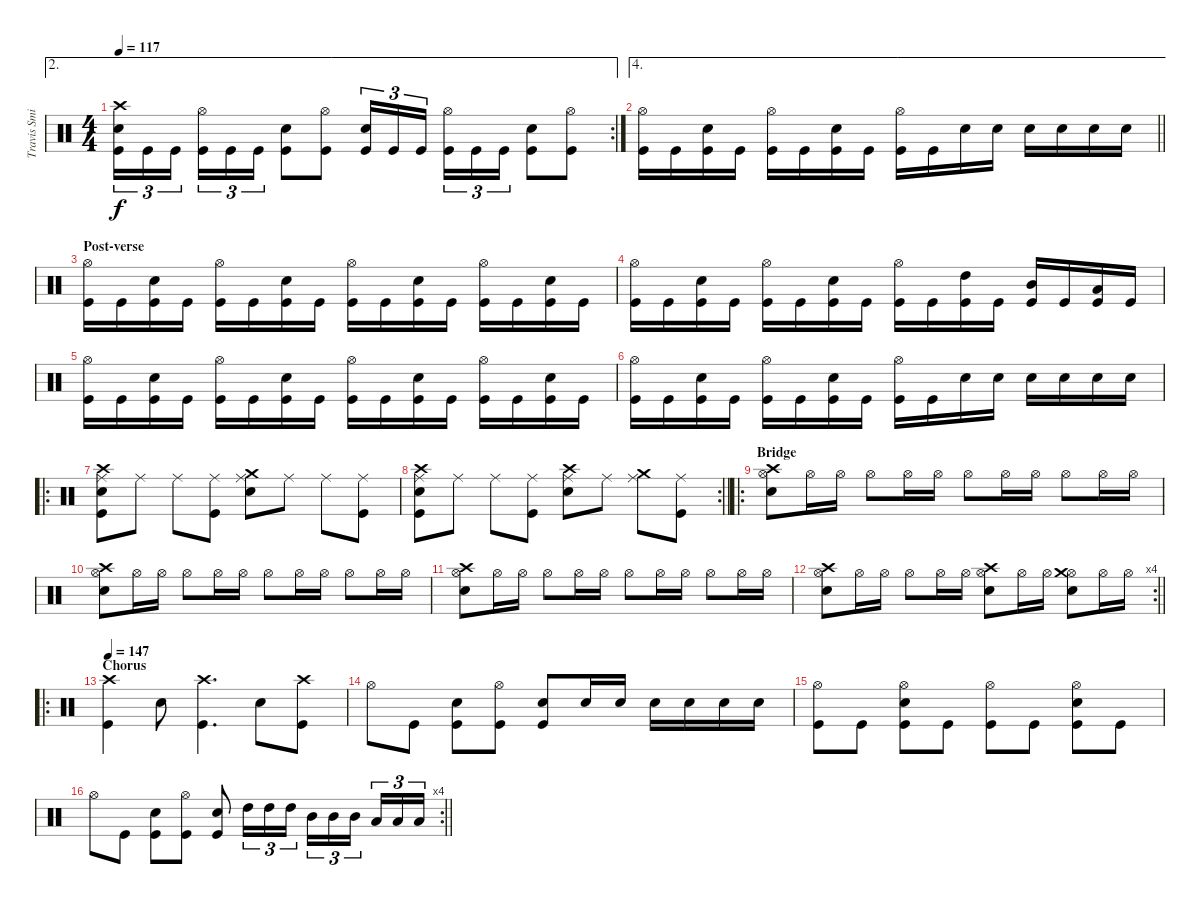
\track ("Travis Smith" "Travis Smi") {instrument percussion}
\staff {score}
\articulation defaults
\ae 2
\rc 2
\ts (4 4)
\tempo 117
\clef neutral
\ks c
("Crash high (hit)" "Kick (hit)" "Snare (hit) 2").16{tu (3 2) dy f} "Kick (hit)".16{tu (3 2)} "Kick (hit)".16{tu (3 2) beam splitsecondary} ("Kick (hit)" "Hi-Hat (open)").16{tu (3 2)} "Kick (hit)".16{tu (3 2)} "Kick (hit)".16{tu (3 2)} ("Kick (hit)" "Snare (hit) 2").8 ("Kick (hit)" "Hi-Hat (open)").8 ("Kick (hit)" "Snare (hit) 2").16{tu (3 2)} "Kick (hit)".16{tu (3 2)} "Kick (hit)".16{tu (3 2) beam splitsecondary} ("Kick (hit)" "Hi-Hat (open)").16{tu (3 2)} "Kick (hit)".16{tu (3 2)} "Kick (hit)".16{tu (3 2)} ("Kick (hit)" "Snare (hit) 2").8 ("Kick (hit)" "Hi-Hat (open)").8 |
\ae 4
\barLineRight lightlight
("Kick (hit)" "Hi-Hat (open)").16 "Kick (hit)".16 ("Kick (hit)" "Snare (hit) 2").16 "Kick (hit)".16 ("Kick (hit)" "Hi-Hat (open)").16 "Kick (hit)".16 ("Kick (hit)" "Snare (hit) 2").16 "Kick (hit)".16 ("Kick (hit)" "Hi-Hat (open)").16 "Kick (hit)".16 "Snare (hit) 2".16 "Snare (hit) 2".16 "Snare (hit) 2".16 "Snare (hit) 2".16 "Snare (hit) 2".16 "Snare (hit) 2".16 |
\section ("" "Post-verse")
("Kick (hit)" "Hi-Hat (open)").16 "Kick (hit)".16 ("Kick (hit)" "Snare (hit) 2").16 "Kick (hit)".16 ("Kick (hit)" "Hi-Hat (open)").16 "Kick (hit)".16 ("Kick (hit)" "Snare (hit) 2").16 "Kick (hit)".16 ("Kick (hit)" "Hi-Hat (open)").16 "Kick (hit)".16 ("Kick (hit)" "Snare (hit) 2").16 "Kick (hit)".16 ("Kick (hit)" "Hi-Hat (open)").16 "Kick (hit)".16 ("Kick (hit)" "Snare (hit) 2").16 "Kick (hit)".16 |
("Kick (hit)" "Hi-Hat (open)").16 "Kick (hit)".16 ("Kick (hit)" "Snare (hit) 2").16 "Kick (hit)".16 ("Kick (hit)" "Hi-Hat (open)").16 "Kick (hit)".16 ("Kick (hit)" "Snare (hit) 2").16 "Kick (hit)".16 ("Kick (hit)" "Hi-Hat (open)").16 "Kick (hit)".16 ("High Tom (hit)" "Kick (hit)").16 "Kick (hit)".16 ("Mid Tom (hit)" "Kick (hit)").16 "Kick (hit)".16 ("Low Tom (hit)" "Kick (hit)").16 "Kick (hit)".16 |
("Kick (hit)" "Hi-Hat (open)").16 "Kick (hit)".16 ("Kick (hit)" "Snare (hit) 2").16 "Kick (hit)".16 ("Kick (hit)" "Hi-Hat (open)").16 "Kick (hit)".16 ("Kick (hit)" "Snare (hit) 2").16 "Kick (hit)".16 ("Kick (hit)" "Hi-Hat (open)").16 "Kick (hit)".16 ("Kick (hit)" "Snare (hit) 2").16 "Kick (hit)".16 ("Kick (hit)" "Hi-Hat (open)").16 "Kick (hit)".16 ("Kick (hit)" "Snare (hit) 2").16 "Kick (hit)".16 |
("Kick (hit)" "Hi-Hat (open)").16 "Kick (hit)".16 ("Kick (hit)" "Snare (hit) 2").16 "Kick (hit)".16 ("Kick (hit)" "Hi-Hat (open)").16 "Kick (hit)".16 ("Kick (hit)" "Snare (hit) 2").16 "Kick (hit)".16 ("Kick (hit)" "Hi-Hat (open)").16 "Kick (hit)".16 "Snare (hit) 2".16 "Snare (hit) 2".16 "Snare (hit) 2".16 "Snare (hit) 2".16 "Snare (hit) 2".16 "Snare (hit) 2".16 |
\ro
("Ride (middle)" "Kick (hit)" "Snare (hit) 2" "Crash high (hit)").8 "Ride (middle)".8 "Ride (middle)".8 ("Ride (middle)" "Kick (hit)").8 ("Ride (middle)" "Snare (hit) 2" "Crash medium (hit)").8 "Ride (middle)".8 "Ride (middle)".8 ("Ride (middle)" "Kick (hit)").8 |
\rc 2
\barLineRight lightlight
("Ride (middle)" "Kick (hit)" "Snare (hit) 2" "Crash high (hit)").8 "Ride (middle)".8 "Ride (middle)".8 ("Ride (middle)" "Kick (hit)").8 ("Ride (middle)" "Snare (hit) 2" "Crash high (hit)").8 "Ride (middle)".8 ("Ride (middle)" "Crash medium (hit)").8 ("Ride (middle)" "Kick (hit)").8 |
\ro
\section ("" "Bridge")
("Hi-Hat (open)" "Snare (hit) 2" "Crash high (hit)").8 "Hi-Hat (open)".16 "Hi-Hat (open)".16 "Hi-Hat (open)".8 "Hi-Hat (open)".16 "Hi-Hat (open)".16 "Hi-Hat (open)".8 "Hi-Hat (open)".16 "Hi-Hat (open)".16 "Hi-Hat (open)".8 "Hi-Hat (open)".16 "Hi-Hat (open)".16 |
("Hi-Hat (open)" "Snare (hit) 2" "Crash high (hit)").8 "Hi-Hat (open)".16 "Hi-Hat (open)".16 "Hi-Hat (open)".8 "Hi-Hat (open)".16 "Hi-Hat (open)".16 "Hi-Hat (open)".8 "Hi-Hat (open)".16 "Hi-Hat (open)".16 "Hi-Hat (open)".8 "Hi-Hat (open)".16 "Hi-Hat (open)".16 |
("Hi-Hat (open)" "Snare (hit) 2" "Crash high (hit)").8 "Hi-Hat (open)".16 "Hi-Hat (open)".16 "Hi-Hat (open)".8 "Hi-Hat (open)".16 "Hi-Hat (open)".16 "Hi-Hat (open)".8 "Hi-Hat (open)".16 "Hi-Hat (open)".16 "Hi-Hat (open)".8 "Hi-Hat (open)".16 "Hi-Hat (open)".16 |
\rc 4
\barLineRight lightlight
("Hi-Hat (open)" "Snare (hit) 2" "Crash high (hit)").8 "Hi-Hat (open)".16 "Hi-Hat (open)".16 "Hi-Hat (open)".8 "Hi-Hat (open)".16 "Hi-Hat (open)".16 ("Hi-Hat (open)" "Snare (hit) 2" "Crash high (hit)").8 "Hi-Hat (open)".16 "Hi-Hat (open)".16 ("Hi-Hat (open)" "Snare (hit) 2" "Crash medium (hit)").8 "Hi-Hat (open)".16 "Hi-Hat (open)".16 |
\ro
\section ("" "Chorus")
\tempo 142
\tempo 147
("Kick (hit)" "Crash high (hit)").4 "Snare (hit) 2".8 ("Kick (hit)" "Crash high (hit)").4{d} "Snare (hit) 2".8 ("Kick (hit)" "Crash high (hit)").8 |
"Hi-Hat (open)".8 "Kick (hit)".8 ("Kick (hit)" "Snare (hit) 2").8 ("Kick (hit)" "Hi-Hat (open)").8 ("Kick (hit)" "Snare (hit) 2").8 "Snare (hit) 2".16 "Snare (hit) 2".16 "Snare (hit) 2".16 "Snare (hit) 2".16 "Snare (hit) 2".16 "Snare (hit) 2".16 |
("Hi-Hat (open)" "Kick (hit)").8 "Kick (hit)".8 ("Hi-Hat (open)" "Snare (hit) 2" "Kick (hit)").8 "Kick (hit)".8 ("Hi-Hat (open)" "Kick (hit)").8 "Kick (hit)".8 ("Hi-Hat (open)" "Snare (hit) 2" "Kick (hit)").8 "Kick (hit)".8 |
\rc 4
\barLineRight lightlight "Hi-Hat (open)".8 "Kick (hit)".8
("Kick (hit)" "Snare (hit) 2").8 ("Kick (hit)" "Hi-Hat (open)").8 ("Kick (hit)" "Snare (hit) 2").8 "High Tom (hit)".16{tu (3 2)} "High Tom (hit)".16{tu (3 2)} "High Tom (hit)".16{tu (3 2)} "Mid Tom (hit)".16{tu (3 2)} "Mid Tom (hit)".16{tu (3 2)} "Mid Tom (hit)".16{tu (3 2) beam splitsecondary} "Low Tom (hit)".16{tu (3 2)} "Low Tom (hit)".16{tu (3 2)} "Low Tom (hit)".16{tu (3 2)}
